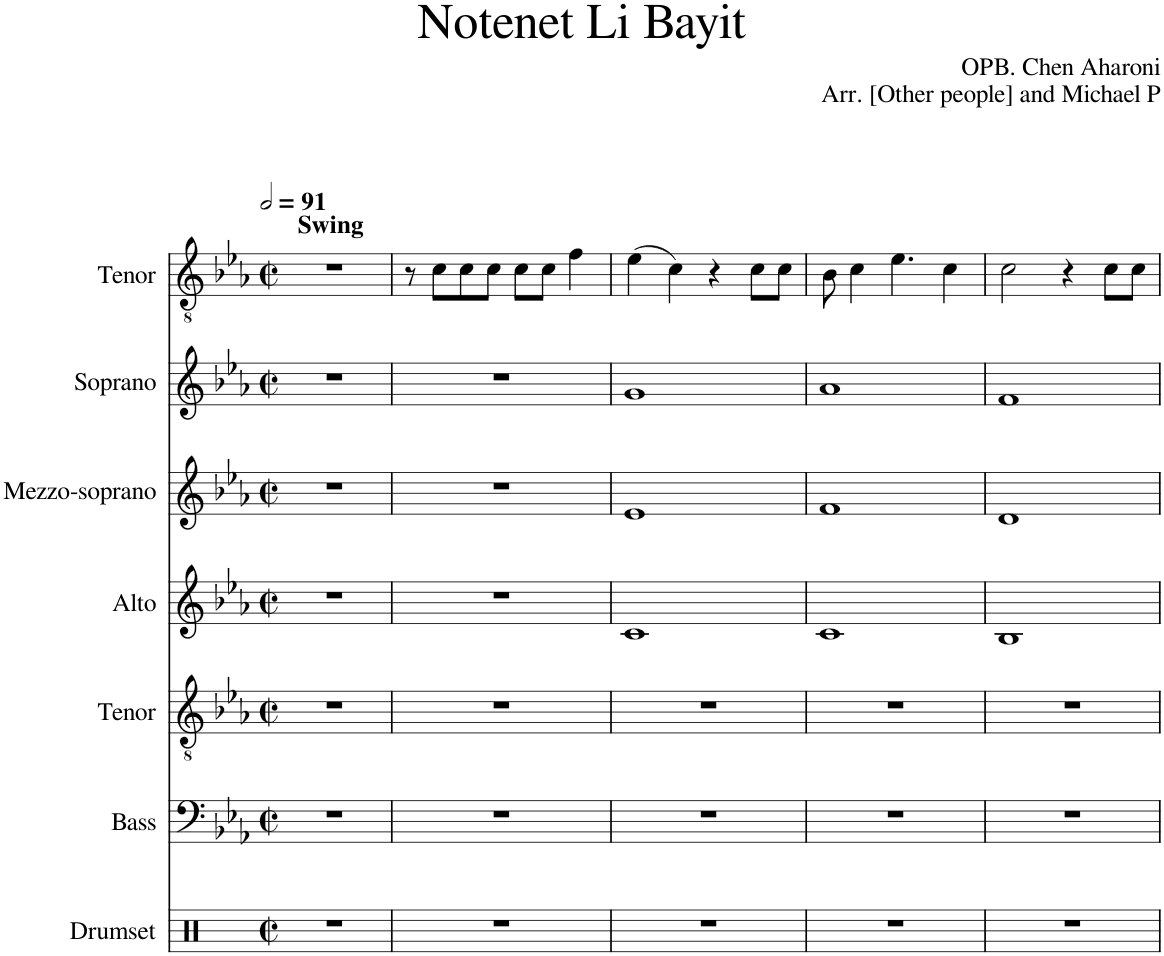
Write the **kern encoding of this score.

**kern	**kern	**kern	**kern	**kern	**kern	**kern
*part7	*part6	*part5	*part4	*part3	*part2	*part1
*staff7	*staff6	*staff5	*staff4	*staff3	*staff2	*staff1
*I"Drumset	*I"Bass	*I"Tenor	*I"Alto	*I"Mezzo-soprano	*I"Soprano	*I"Tenor
*I'Drs.	*I'B.	*I'T.	*I'A.	*I'Mzs.	*I'S.	*I'T.
*clefX	*clefF4	*clefGv2	*clefG2	*clefG2	*clefG2	*clefGv2
*k[]	*k[b-e-a-]	*k[b-e-a-]	*k[b-e-a-]	*k[b-e-a-]	*k[b-e-a-]	*k[b-e-a-]
*M2/2	*M2/2	*M2/2	*M2/2	*M2/2	*M2/2	*M2/2
*met(c|)	*met(c|)	*met(c|)	*met(c|)	*met(c|)	*met(c|)	*met(c|)
*MM182	*MM182	*MM182	*MM182	*MM182	*MM182	*MM182
=1	=1	=1	=1	=1	=1	=1
!	!	!	!	!	!	!LO:TX:a:B:t=Swing
1r	1r	1r	1r	1r	1r	1r
=2	=2	=2	=2	=2	=2	=2
1r	1r	1r	1r	1r	1r	8r
.	.	.	.	.	.	8c\L
.	.	.	.	.	.	8c\
.	.	.	.	.	.	8c\J
.	.	.	.	.	.	8c\L
.	.	.	.	.	.	8c\J
.	.	.	.	.	.	4f\
=3	=3	=3	=3	=3	=3	=3
1r	1r	1r	1c	1e-	1g	(4e-\
.	.	.	.	.	.	4c\)
.	.	.	.	.	.	4r
.	.	.	.	.	.	8c\L
.	.	.	.	.	.	8c\J
=4	=4	=4	=4	=4	=4	=4
1r	1r	1r	1c	1f	1a-	8B-\
.	.	.	.	.	.	4c\
.	.	.	.	.	.	4.e-\
.	.	.	.	.	.	4c\
=5	=5	=5	=5	=5	=5	=5
1r	1r	1r	1B-	1d	1f	2c\
.	.	.	.	.	.	4r
.	.	.	.	.	.	8c\L
.	.	.	.	.	.	8c\J
=	=	=	=	=	=	=
*-	*-	*-	*-	*-	*-	*-
